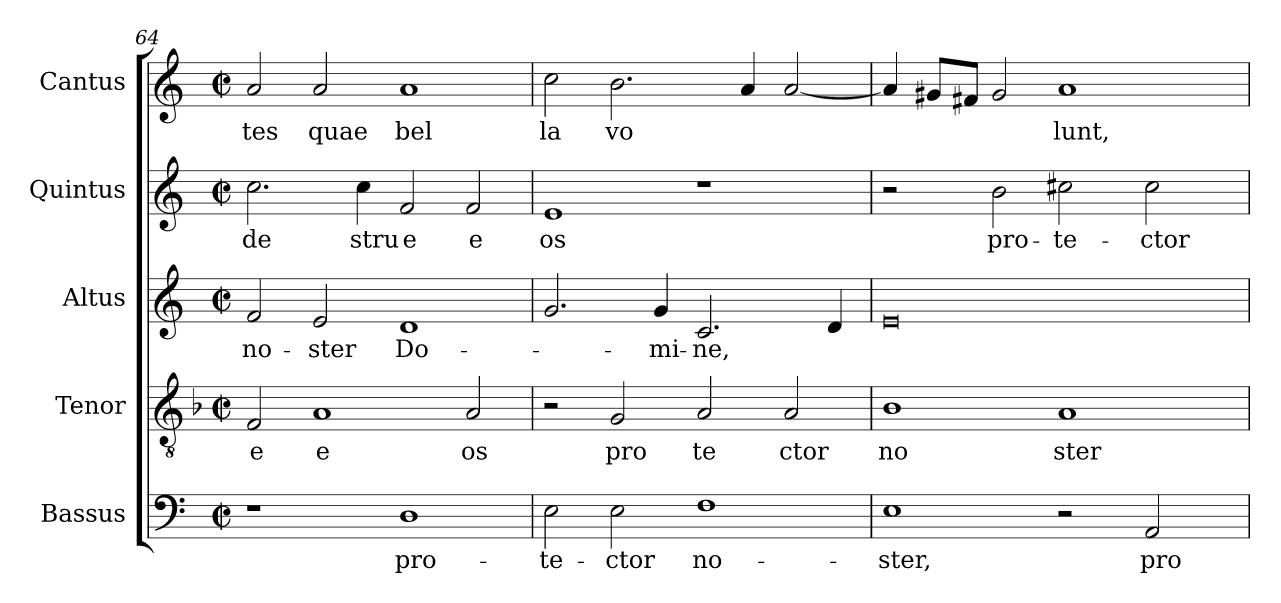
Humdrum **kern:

**kern	**text	**kern	**text	**kern	**text	**kern	**text	**kern	**text
*part5	*part5	*part4	*part4	*part3	*part3	*part2	*part2	*part1	*part1
*staff5	*staff5	*staff4	*staff4	*staff3	*staff3	*staff2	*staff2	*staff1	*staff1
*I"Bassus	*	*I"Tenor	*	*I"Altus	*	*I"Quintus	*	*I"Cantus	*
*clefF4	*	*clefGv2	*	*clefG2	*	*clefG2	*	*clefG2	*
*	*	*k[b-]	*	*	*	*	*	*	*
*	*	*F:	*	*	*	*	*	*	*
*M2/2	*	*M2/2	*	*M2/2	*	*M2/2	*	*M2/2	*
*met(c|)	*	*met(c|)	*	*met(c|)	*	*met(c|)	*	*met(c|)	*
=64	=64	=64	=64	=64	=64	=64	=64	=64	=64
!	!	!	!LO:LY:b:cj	!	!LO:LY:b:cj	!	!LO:LY:b:cj	!	!LO:LY:b:cj
1r	.	2F/	e	2f/	no-	2.cc\	de	2a/	tes
!	!	!	!LO:LY:b:cj	!	!LO:LY:b:cj	!	!	!	!LO:LY:b:cj
.	.	1A	e	2e/	-ster	.	.	2a/	quae
!	!	!	!	!	!	!	!LO:LY:b:cj	!	!
.	.	.	.	.	.	4cc\	stru	.	.
!	!LO:LY:b:cj	!	!	!	!LO:LY:b:cj	!	!LO:LY:b:cj	!	!LO:LY:b:cj
1D	pro-	.	.	1d	Do-	2f/	e	1a	bel
!	!	!	!LO:LY:b:cj	!	!	!	!LO:LY:b:cj	!	!
.	.	2A/	os	.	.	2f/	e	.	.
=65	=65	=65	=65	=65	=65	=65	=65	=65	=65
!	!LO:LY:b:cj	!	!	!	!	!	!LO:LY:b:cj	!	!LO:LY:b:cj
2E\	-te-	2r	.	2.g/	.	1e	os	2cc\	la
!	!LO:LY:b:cj	!	!LO:LY:b:cj	!	!	!	!	!	!LO:LY:b:cj
2E\	-ctor	2G/	pro	.	.	.	.	2.b\	vo
!	!	!	!	!	!LO:LY:b:cj	!	!	!	!
.	.	.	.	4g/	-mi-	.	.	.	.
!	!LO:LY:b:cj	!	!LO:LY:b:cj	!	!LO:LY:b	!	!	!	!
1F	no-	2A/	te	2.c/	-ne,	1r	.	.	.
.	.	.	.	.	.	.	.	4a/	.
!	!	!	!LO:LY:b:cj	!	!	!	!	!	!
.	.	2A/	ctor	.	.	.	.	[>2a/	.
.	.	.	.	4d/	.	.	.	.	.
!!LO:LB:g=z
=66	=66	=66	=66	=66	=66	=66	=66	=66	=66
*	*	*k[]	*	*	*	*	*	*	*
*	*	*C:	*	*	*	*	*	*	*
!	!LO:LY:b:cj	!	!LO:LY:b:cj	!	!	!	!	!	!
*	*	*	*	*	*	*	*	*^	*
1E	-ster,	1B	no	0e	.	2r	.	4a/]	4ryy	.
.	.	.	.	.	.	.	.	8g#/L	32.ryy	.
.	.	.	.	.	.	.	.	.	1ryy	.
.	.	.	.	.	.	.	.	8f#/J	.	.
!	!	!	!	!	!	!	!LO:LY:b:cj	!	!	!
.	.	.	.	.	.	2b\	pro-	2g#/	.	.
!	!	!	!LO:LY:b:cj	!	!	!	!LO:LY:b:cj	!	!	!LO:LY:b:cj
2r	.	1A	ster	.	.	2cc#X\	-te-	1a	.	lunt,
.	.	.	.	.	.	.	.	.	2ryy	.
!	!LO:LY:b:cj	!	!	!	!	!	!LO:LY:b:cj	!	!	!
2AA/	pro	.	.	.	.	2cc#\	-ctor	.	.	.
.	.	.	.	.	.	.	.	.	8ryy	.
.	.	.	.	.	.	.	.	.	16ryy	.
.	.	.	.	.	.	.	.	.	64ryy	.
*	*	*	*	*	*	*	*	*v	*v	*
=	=	=	=	=	=	=	=	=	=
*-	*-	*-	*-	*-	*-	*-	*-	*-	*-
